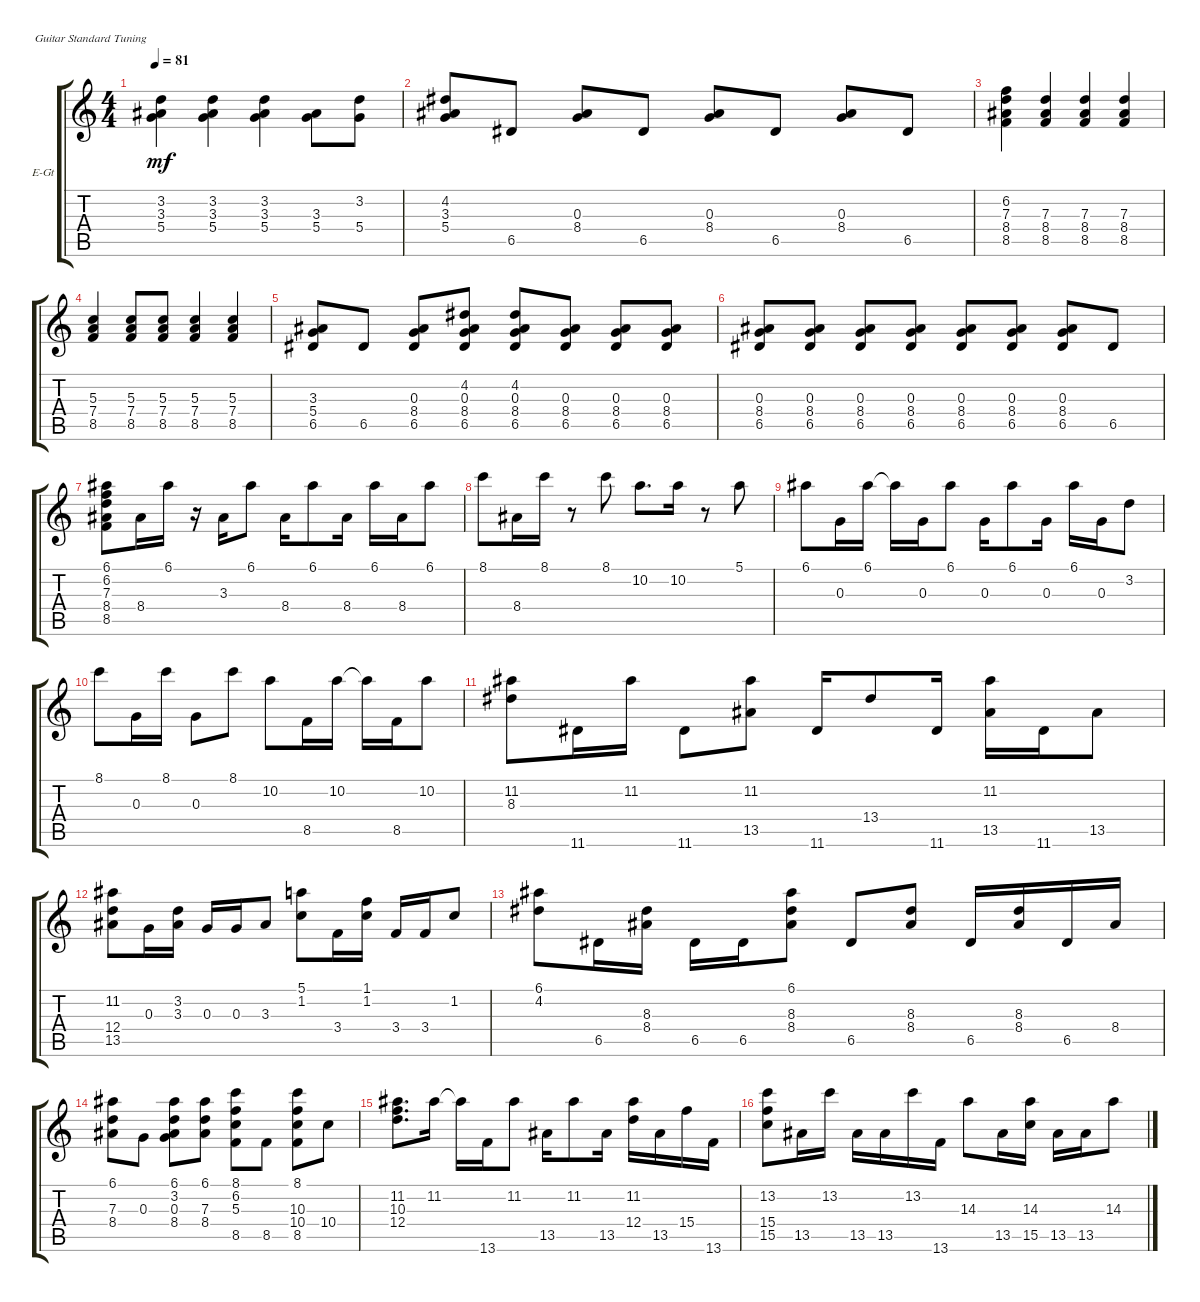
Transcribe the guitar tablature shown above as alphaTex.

\bracketExtendMode groupsimilarinstruments
\firstSystemTrackNameOrientation horizontal
\otherSystemsTrackNameOrientation horizontal
\track ("Electric Guitar" "E-Gt") {instrument electricguitarclean}
\staff {score tabs}
\tuning (E4 B3 G3 D3 A2 E2)
\ts (4 4)
\tempo 81
\clef g2
\scale
0.333333
\ks c
(5.4 3.3 3.2).4{dy mf} (5.4 3.3 3.2).4 (5.4 3.3 3.2).4 (5.4 3.3).8 (5.4 3.2).8 |
\scale
0.333333 (5.4 3.3 4.2).8 6.5.8 (0.3 8.4).8 6.5.8 (0.3 8.4).8 6.5.8 (0.3 8.4).8 6.5.8 |
\scale
0.333333 (8.5 8.4 7.3 6.2).4 (8.5 8.4 7.3).4 (8.5 8.4 7.3).4 (8.5 8.4 7.3).4 |
\scale
0.333333 (8.5 7.4 5.3).4 (8.5 7.4 5.3).8 (8.5 7.4 5.3).8 (8.5 7.4 5.3).4 (8.5 7.4 5.3).4 |
\scale
0.333333 (6.5 5.4 3.3).8 6.5.8 (6.5 0.3 8.4).8 (6.5 0.3 8.4 4.2).8 (6.5 0.3 8.4 4.2).8 (6.5 0.3 8.4).8 (6.5 0.3 8.4).8 (6.5 0.3 8.4).8 |
\scale
0.333333 (6.5 0.3 8.4).8 (6.5 0.3 8.4).8 (6.5 0.3 8.4).8 (6.5 0.3 8.4).8 (6.5 0.3 8.4).8 (6.5 0.3 8.4).8 (6.5 0.3 8.4).8 6.5.8 |
\scale
0.333333 (8.5 8.4 7.3 6.2 6.1).8 8.4.16 6.1.16 r.16 3.3.16 6.1.8 8.4.16 6.1.8 8.4.16 6.1.16 8.4.16 6.1.8 |
\scale
0.333333 8.1.8 8.4.16 8.1.16 r.8 8.1.8 10.2.8{d} 10.2.16 r.8 5.1.8 |
\scale
0.333333 6.1.8 0.3.16 6.1.16 6.1{t}.16 0.3.16 6.1.8 0.3.16 6.1.8 0.3.16 6.1.16 0.3.16 3.2.8 |
\scale
0.333333 8.1.8 0.3.16 8.1.16 0.3.8 8.1.8 10.2.8 8.5.16 10.2.16 10.2{t}.16 8.5.16 10.2.8 |
\scale
0.333333 (8.3 11.2).8 11.6.16 11.2.16 11.6.8 (13.5 11.2).8 11.6.16 13.4.8 11.6.16 (13.5 11.2).16 11.6.16 13.5.8 |
\scale
0.333333 (13.5 12.4 11.2).8 0.3.16 (3.3 3.2).16 0.3.16 0.3.16 3.3.8 (1.2 5.1).8 3.4.16 (1.2 1.1).16 3.4.16 3.4.16 1.2.8 |
\scale
0.333333 (4.2 6.1).8 6.5.16 (8.4 8.3).16 6.5.16 6.5.16 (8.4 8.3 6.1).8 6.5.8 (8.4 8.3).8 6.5.16 (8.4 8.3).16 6.5.16 8.4.16 |
\scale
0.333333 (8.4 7.3 6.1).8 0.3.8 (0.3 8.4 3.2 6.1).8 (8.4 7.3 6.1).8 (8.5 5.3 6.2 8.1).8 8.5.8 (8.5 10.4 10.3 8.1).8 10.4.8 |
\scale
0.333333 (12.4 10.3 11.2).8{d} 11.2.16 11.2{t}.16 13.6.16 11.2.8 13.5.16 11.2.8 13.5.16 (12.4 11.2).16 13.5.16 15.4.16 13.6.16 |
\scale
0.333333 (15.5 15.4 13.2).8 13.5.16 13.2.16 13.5.16 13.5.16 13.2.16 13.6.16 14.3.8 13.5.16 (15.5 14.3).16 13.5.16 13.5.16 14.3.8
